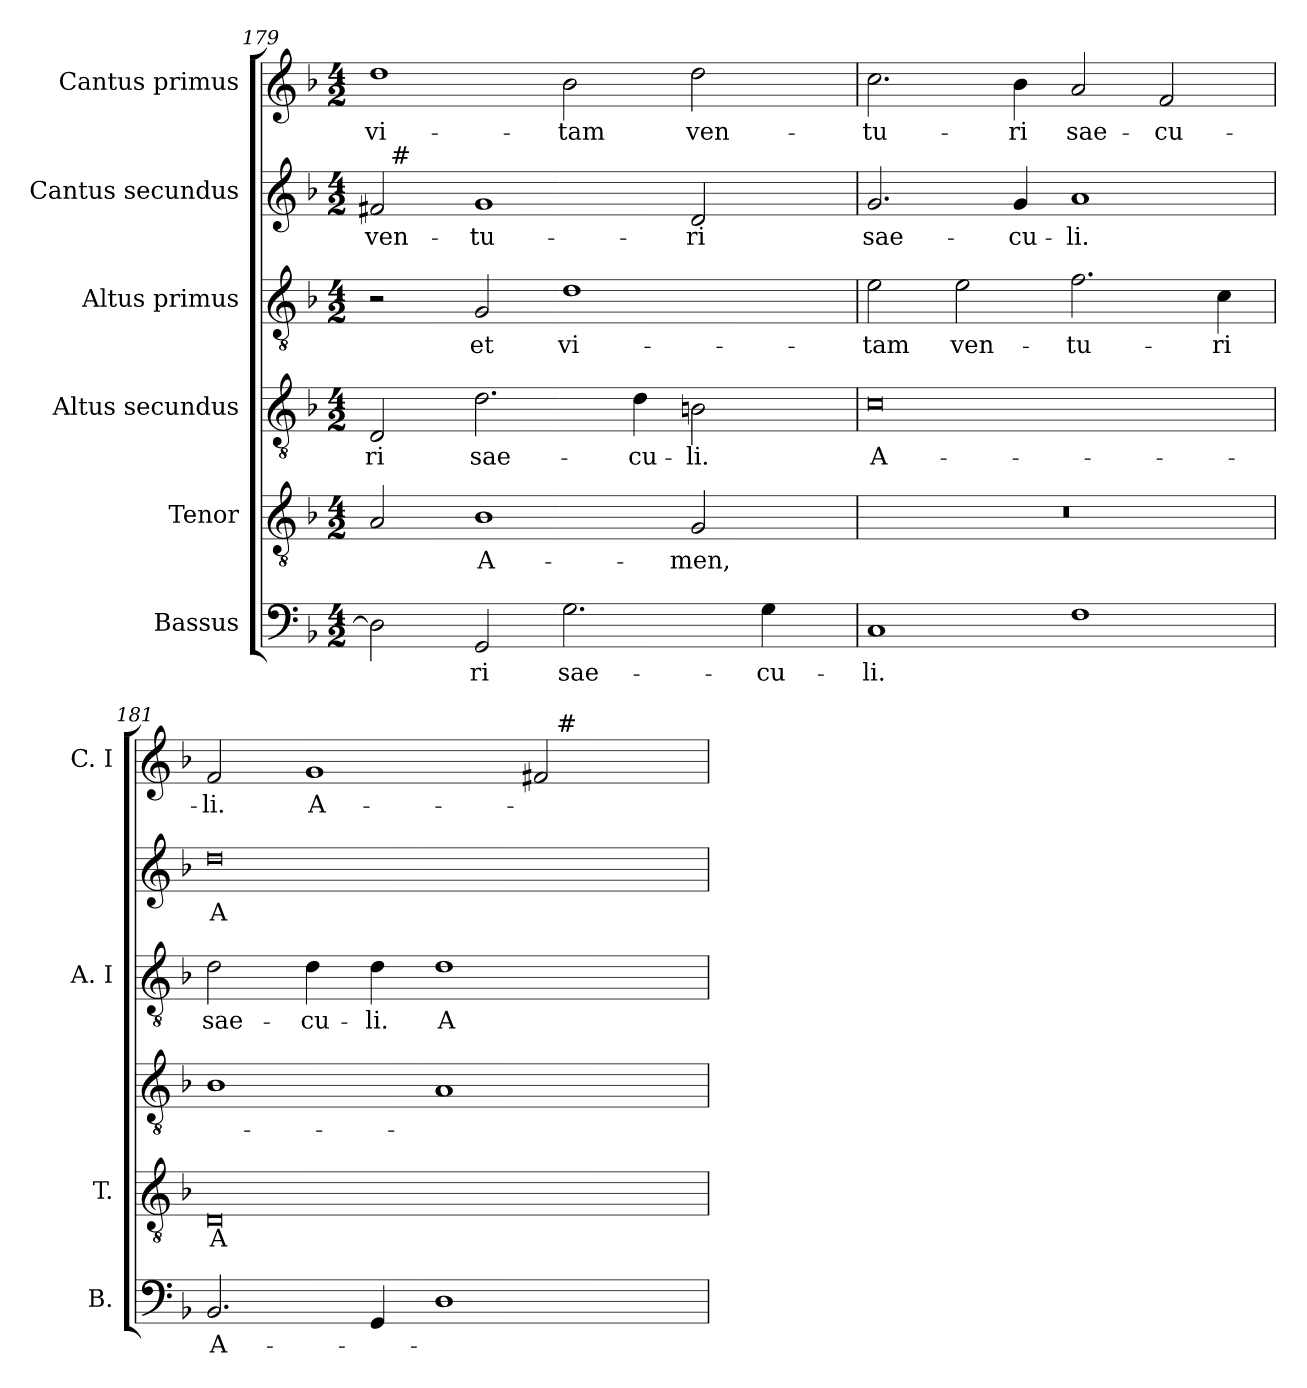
**kern	**text	**kern	**text	**kern	**text	**kern	**text	**kern	**text	**kern	**text
*part6	*part6	*part5	*part5	*part4	*part4	*part3	*part3	*part2	*part2	*part1	*part1
*staff6	*staff6	*staff5	*staff5	*staff4	*staff4	*staff3	*staff3	*staff2	*staff2	*staff1	*staff1
*I"Bassus	*	*I"Tenor	*	*I"Altus secundus	*	*I"Altus primus	*	*I"Cantus secundus	*	*I"Cantus primus	*
*I'B.	*	*I'T.	*	*	*	*I'A. I	*	*	*	*I'C. I	*
*clefF4	*	*clefGv2	*	*clefGv2	*	*clefGv2	*	*clefG2	*	*clefG2	*
*	*	*ITrd7c12	*	*ITrd7c12	*	*ITrd7c12	*	*	*	*	*
*k[b-]	*	*k[b-]	*	*k[b-]	*	*k[b-]	*	*k[b-]	*	*k[b-]	*
*d:	*	*d:	*	*d:	*	*d:	*	*d:	*	*d:	*
*M4/2	*	*M4/2	*	*M4/2	*	*M4/2	*	*M4/2	*	*M4/2	*
=179	=179	=179	=179	=179	=179	=179	=179	=179	=179	=179	=179
!	!	!	!	!	!LO:LY:b:color=#000000	!	!	!	!	!	!
!	!	!	!	!	!	!	!	!	!LO:LY:b:color=#000000	!	!
!	!	!	!	!	!	!	!	!	!	!	!LO:LY:b:color=#000000
*	*	*	*	*	*	*	*	*^	*	*	*
2Di\]	.	2AAi/	.	2DDi/	-ri	2r	.	2f#i/	32ryy	ven-	1ddi	vi-
.	.	.	.	.	.	.	.	.	256ryy	.	.	.
!	!	!	!	!	!	!	!	!	!LO:TX:a:t=#	!	!	!
.	.	.	.	.	.	.	.	.	1ryy	.	.	.
!	!LO:LY:b:color=#000000	!	!	!	!	!	!	!	!	!	!	!
!	!	!	!LO:LY:b:color=#000000	!	!	!	!	!	!	!	!	!
!	!	!	!	!	!LO:LY:b:color=#000000	!	!	!	!	!	!	!
!	!	!	!	!	!	!	!LO:LY:b:color=#000000	!	!	!	!	!
!	!	!	!	!	!	!	!	!	!	!LO:LY:b:color=#000000	!	!
2GGi/	-ri	1BB-i	A-	2.Di\	sae-	2GGi/	et	1gi	.	-tu-	.	.
!	!LO:LY:b:color=#000000	!	!	!	!	!	!	!	!	!	!	!
!	!	!	!	!	!	!	!LO:LY:b:color=#000000	!	!	!	!	!
!	!	!	!	!	!	!	!	!	!	!	!	!LO:LY:b:color=#000000
2.Gi\	sae-	.	.	.	.	1Di	vi-	.	.	.	2b-i\	-tam
.	.	.	.	.	.	.	.	.	2ryy	.	.	.
!	!	!	!	!	!LO:LY:b:color=#000000	!	!	!	!	!	!	!
.	.	.	.	4Di\	-cu-	.	.	.	.	.	.	.
!	!	!	!LO:LY:b:color=#000000	!	!	!	!	!	!	!	!	!
!	!	!	!	!	!LO:LY:b:color=#000000	!	!	!	!	!	!	!
!	!	!	!	!	!	!	!	!	!	!LO:LY:b:color=#000000	!	!
!	!	!	!	!	!	!	!	!	!	!	!	!LO:LY:b:color=#000000
.	.	2GGi/	-men,	2BBni\	-li.	.	.	2di/	.	-ri	2ddi\	ven-
.	.	.	.	.	.	.	.	.	4ryy	.	.	.
!	!LO:LY:b:color=#000000	!	!	!	!	!	!	!	!	!	!	!
4Gi\	-cu-	.	.	.	.	.	.	.	.	.	.	.
.	.	.	.	.	.	.	.	.	8ryy	.	.	.
.	.	.	.	.	.	.	.	.	16ryy	.	.	.
.	.	.	.	.	.	.	.	.	64..ryy	.	.	.
*	*	*	*	*	*	*	*	*v	*v	*	*	*
=180	=180	=180	=180	=180	=180	=180	=180	=180	=180	=180	=180
*	*	*	*	*	*	*	*	*^	*	*	*
!	!LO:LY:b:color=#000000	!LO:N:vis=1	!	!	!	!	!	!	!	!	!	!
*	*	*	*	*	*	*	*	*v	*v	*	*	*
*	*	*	*	*	*	*	*	*^	*	*	*
!	!	!	!	!	!LO:LY:b:color=#000000	!	!	!	!	!	!	!
*	*	*	*	*	*	*	*	*v	*v	*	*	*
*	*	*	*	*	*	*	*	*^	*	*	*
!	!	!	!	!	!	!	!LO:LY:b:color=#000000	!	!	!	!	!
*	*	*	*	*	*	*	*	*v	*v	*	*	*
*	*	*	*	*	*	*	*	*^	*	*	*
!	!	!	!	!	!	!	!	!	!	!LO:LY:b:color=#000000	!	!
*	*	*	*	*	*	*	*	*v	*v	*	*	*
*	*	*	*	*	*	*	*	*^	*	*	*
!	!	!	!	!	!	!	!	!	!	!	!	!LO:LY:b:color=#000000
*	*	*	*	*	*	*	*	*v	*v	*	*	*
1Ci	-li.	0r	.	0Ci	A-	2Ei\	-tam	2.gi/	sae-	2.cci\	-tu-
!	!	!	!	!	!	!	!LO:LY:b:color=#000000	!	!	!	!
.	.	.	.	.	.	2Ei\	ven-	.	.	.	.
!	!	!	!	!	!	!	!	!	!LO:LY:b:color=#000000	!	!
!	!	!	!	!	!	!	!	!	!	!	!LO:LY:b:color=#000000
.	.	.	.	.	.	.	.	4gi/	-cu-	4b-i\	-ri
!	!	!	!	!	!	!	!LO:LY:b:color=#000000	!	!	!	!
!	!	!	!	!	!	!	!	!	!LO:LY:b:color=#000000	!	!
!	!	!	!	!	!	!	!	!	!	!	!LO:LY:b:color=#000000
1Fi	.	.	.	.	.	2.Fi\	-tu-	1ai	-li.	2ai/	sae-
!	!	!	!	!	!	!	!	!	!	!	!LO:LY:b:color=#000000
.	.	.	.	.	.	.	.	.	.	2fi/	-cu-
!	!	!	!	!	!	!	!LO:LY:b:color=#000000	!	!	!	!
.	.	.	.	.	.	4Ci\	-ri	.	.	.	.
=181	=181	=181	=181	=181	=181	=181	=181	=181	=181	=181	=181
!	!LO:LY:b:color=#000000	!	!	!	!	!	!	!	!	!	!
!	!	!	!LO:LY:b:color=#000000	!	!	!	!	!	!	!	!
!	!	!	!	!	!	!	!LO:LY:b:color=#000000	!	!	!	!
!	!	!	!	!	!	!	!	!	!LO:LY:b:color=#000000	!	!
!	!	!	!	!	!	!	!	!	!	!LO:TX:t=rit.	!
!	!	!	!	!	!	!	!	!	!	!	!LO:LY:b:color=#000000
*	*	*	*	*	*	*	*	*	*	*^	*
2.BB-i/	A-	0DDi	A-	1BB-i	.	2Di\	sae-	0ddi	A-	2fi/	1ryy	-li.
!	!	!	!	!	!	!	!LO:LY:b:color=#000000	!	!	!	!	!
!	!	!	!	!	!	!	!	!	!	!	!	!LO:LY:b:color=#000000
.	.	.	.	.	.	4Di\	-cu-	.	.	1gi	.	A-
!	!	!	!	!	!	!	!LO:LY:b:color=#000000	!	!	!	!	!
4GGi/	.	.	.	.	.	4Di\	-li.	.	.	.	.	.
!	!	!	!	!	!	!	!LO:LY:b:color=#000000	!	!	!	!	!
1Di	.	.	.	1AAi	.	1Di	A-	.	.	.	2ryy	.
.	.	.	.	.	.	.	.	.	.	2f#i/	32ryy	.
.	.	.	.	.	.	.	.	.	.	.	256ryy	.
!	!	!	!	!	!	!	!	!	!	!	!LO:TX:a:t=#	!
.	.	.	.	.	.	.	.	.	.	.	4ryy	.
.	.	.	.	.	.	.	.	.	.	.	8ryy	.
.	.	.	.	.	.	.	.	.	.	.	16ryy	.
.	.	.	.	.	.	.	.	.	.	.	64..ryy	.
*	*	*	*	*	*	*	*	*	*	*v	*v	*
=	=	=	=	=	=	=	=	=	=	=	=
*-	*-	*-	*-	*-	*-	*-	*-	*-	*-	*-	*-
